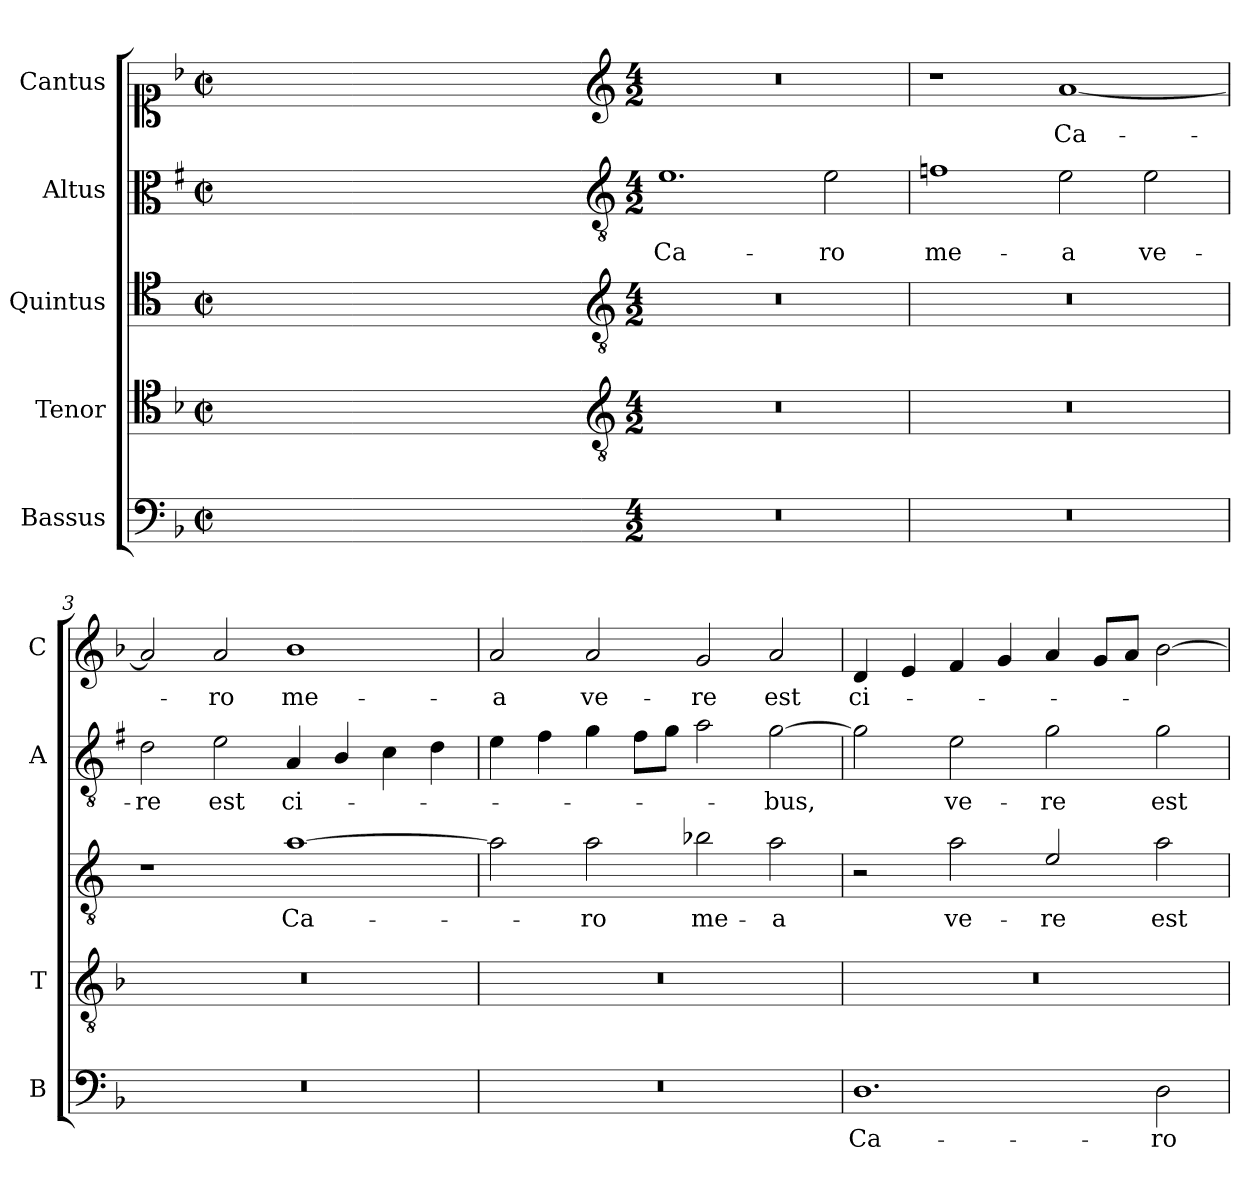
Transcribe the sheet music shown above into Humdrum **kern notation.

**kern	**text	**kern	**kern	**text	**kern	**text	**kern	**text
*part5	*part5	*part4	*part3	*part3	*part2	*part2	*part1	*part1
*staff5	*staff5	*staff4	*staff3	*staff3	*staff2	*staff2	*staff1	*staff1
*I"Bassus	*	*I"Tenor	*I"Quintus	*	*I"Altus	*	*I"Cantus	*
*I'B	*	*I'T	*	*	*I'A	*	*I'C	*
*clefF4	*	*clefC4	*clefC4	*	*clefC3	*	*clefC1	*
*	*	*	*ITrd4c7	*	*ITrd1c2	*	*	*
*k[b-]	*	*k[b-]	*k[b-]	*	*k[b-]	*	*k[b-]	*
*F:	*	*F:	*F:	*	*F:	*	*F:	*
*M2/2	*	*M2/2	*M2/2	*	*M2/2	*	*M2/2	*
*met(c|)	*	*met(c|)	*met(c|)	*	*met(c|)	*	*met(c|)	*
=	=	=	=	=	=	=	=	=
1ryy	.	1ryy	1ryy	.	1ryy	.	1ryy	.
=1X-	=1X-	=1X-	=1X-	=1X-	=1X-	=1X-	=1X-	=1X-
4ryy	.	4ryy	4ryy	.	4ryy	.	4ryy	.
4ryy	.	4ryy	4ryy	.	4ryy	.	4ryy	.
4ryy	.	4ryy	4ryy	.	4ryy	.	4ryy	.
4ryy	.	4ryy	4ryy	.	4ryy	.	4ryy	.
=1-	=1-	=1-	=1-	=1-	=1-	=1-	=1-	=1-
*	*	*clefGv2	*clefGv2	*	*clefGv2	*	*clefG2	*
*M4/2	*	*M4/2	*M4/2	*	*M4/2	*	*M4/2	*
!	!	!	!	!	!	!LO:LY:b	!	!
0r	.	0r	0r	.	1.d	Ca-	0r	.
!	!	!	!	!	!	!LO:LY:b	!	!
.	.	.	.	.	2d\	-ro	.	.
=2	=2	=2	=2	=2	=2	=2	=2	=2
!	!	!	!	!	!	!LO:LY:b	!	!
0r	.	0r	0r	.	1e-X	me-	1r	.
!	!	!	!	!	!	!LO:LY:b	!	!LO:LY:b
.	.	.	.	.	2d\	-a	[1a	Ca-
!	!	!	!	!	!	!LO:LY:b	!	!
.	.	.	.	.	2d\	ve-	.	.
=3	=3	=3	=3	=3	=3	=3	=3	=3
!	!	!	!	!	!	!LO:LY:b	!	!
0r	.	0r	1r	.	2c\	-re	2a/]	.
!	!	!	!	!	!	!LO:LY:b	!	!LO:LY:b
.	.	.	.	.	2d\	est	2a/	-ro
!	!	!	!	!LO:LY:b	!	!LO:LY:b	!	!LO:LY:b
.	.	.	[1d	Ca-	4G/	ci-	1b-	me-
.	.	.	.	.	4A/	.	.	.
.	.	.	.	.	4B-\	.	.	.
.	.	.	.	.	4c\	.	.	.
=4	=4	=4	=4	=4	=4	=4	=4	=4
!	!	!	!	!	!	!	!	!LO:LY:b
0r	.	0r	2d\]	.	4d\	.	2a/	-a
.	.	.	.	.	4e\	.	.	.
!	!	!	!	!LO:LY:b	!	!	!	!LO:LY:b
.	.	.	2d\	-ro	4f\	.	2a/	ve-
.	.	.	.	.	8e\L	.	.	.
.	.	.	.	.	8f\J	.	.	.
!	!	!	!	!LO:LY:b	!	!	!	!LO:LY:b
.	.	.	2e-X\	me-	2g\	.	2g/	-re
!	!	!	!	!LO:LY:b	!	!LO:LY:b	!	!LO:LY:b
.	.	.	2d\	-a	[2f\	-bus,	2a/	est
!!LO:LB:g=z
=5	=5	=5	=5	=5	=5	=5	=5	=5
!	!LO:LY:b	!	!	!	!	!	!	!LO:LY:b
1.D	Ca-	0r	2r	.	2f\]	.	4d/	ci-
.	.	.	.	.	.	.	4e/	.
!	!	!	!	!LO:LY:b	!	!LO:LY:b	!	!
.	.	.	2d\	ve-	2d\	ve-	4f/	.
.	.	.	.	.	.	.	4g/	.
!	!	!	!	!LO:LY:b	!	!LO:LY:b	!	!
.	.	.	2A/	-re	2f\	-re	4a/	.
.	.	.	.	.	.	.	8g/L	.
.	.	.	.	.	.	.	8a/J	.
!	!LO:LY:b	!	!	!LO:LY:b	!	!LO:LY:b	!	!
2D\	-ro	.	2d\	est	2f\	est	[2b-\	.
=	=	=	=	=	=	=	=	=
*-	*-	*-	*-	*-	*-	*-	*-	*-
